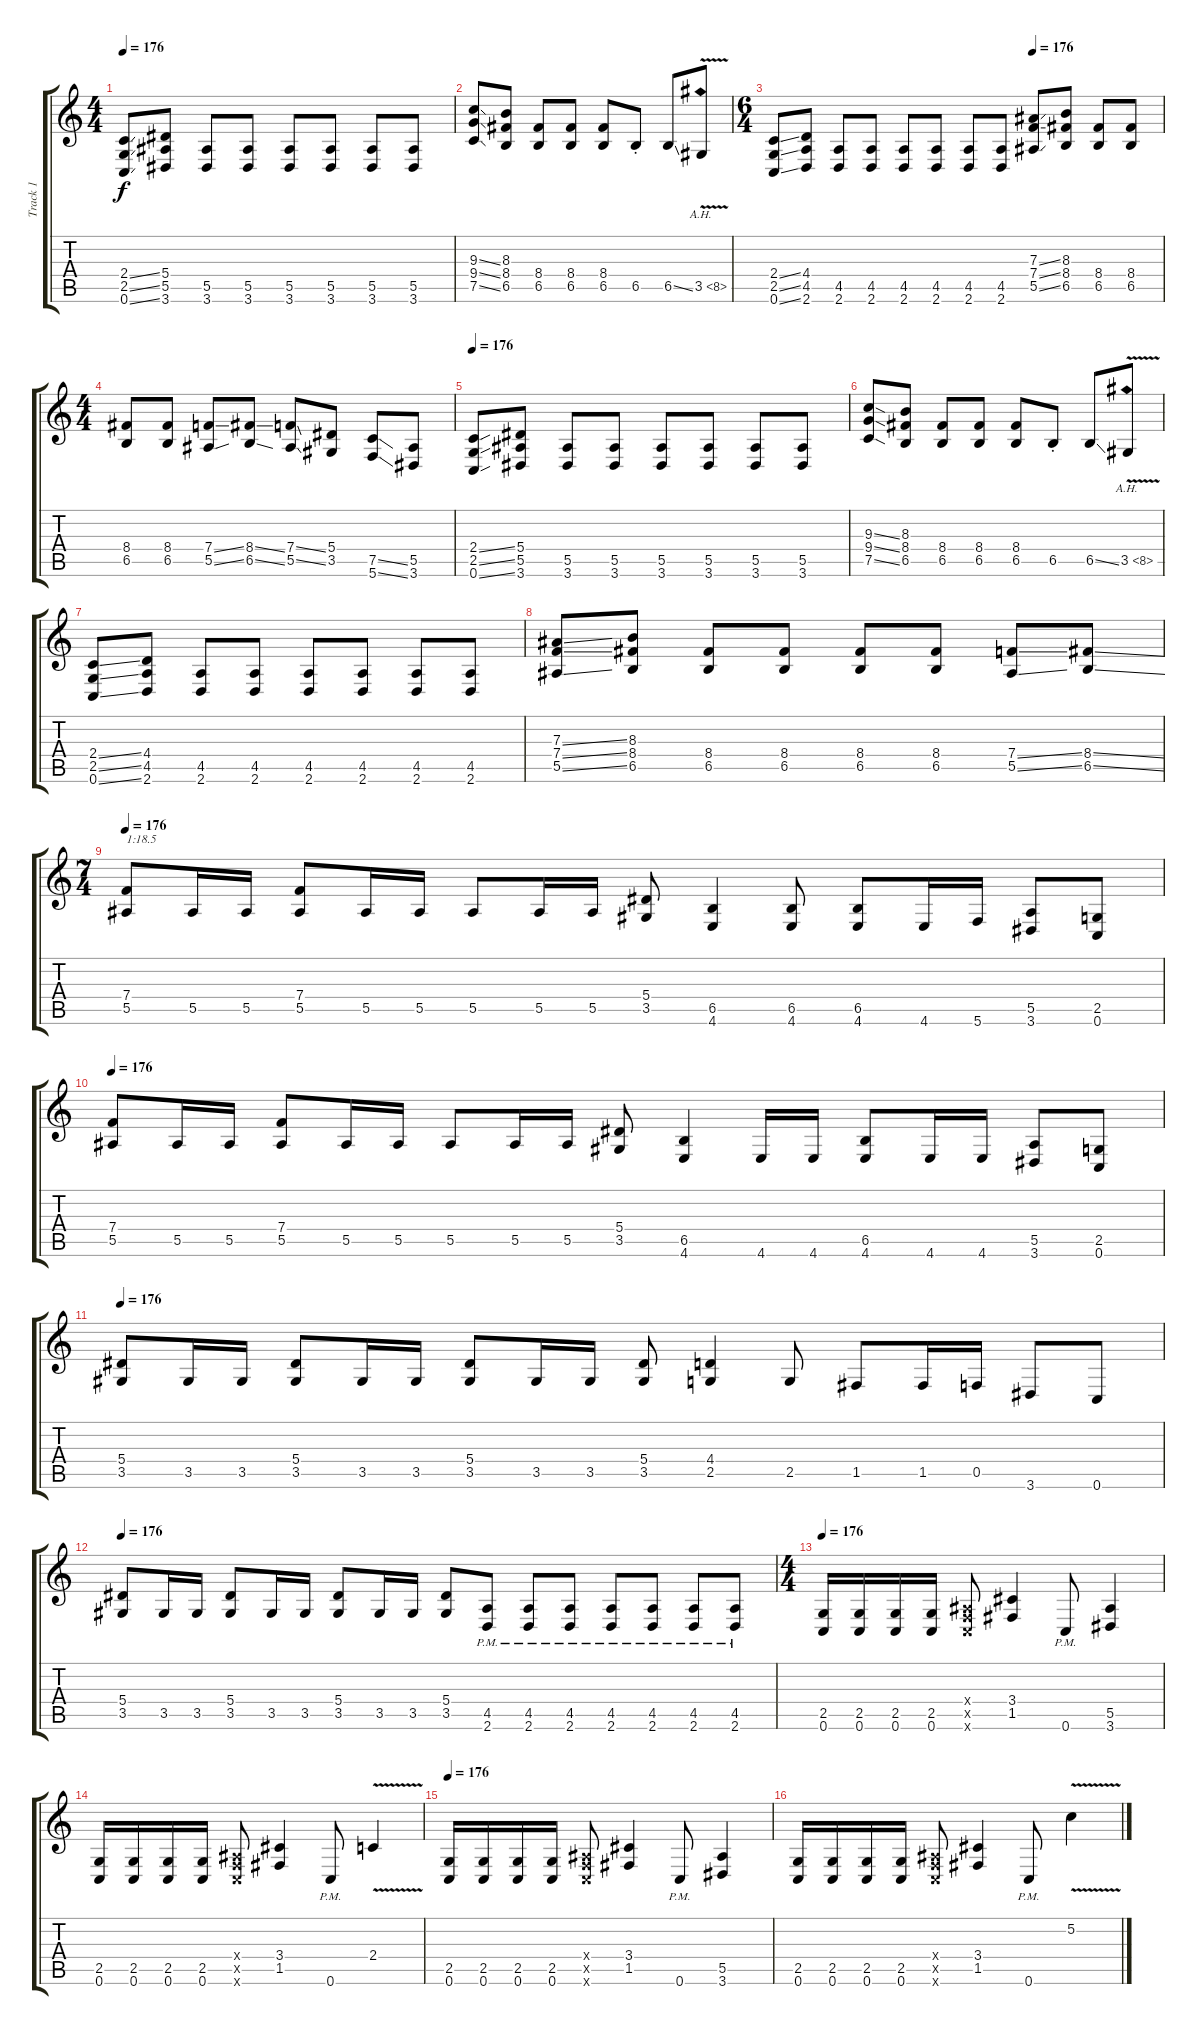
\track ("Track 1" "Track 1") {instrument overdrivenguitar}
\staff {score tabs}
\tuning (C4 G3 Eb3 Bb2 F2 C2) {hide}
\ts (4 4)
\tempo 176
\clef g2
\ks c
(2.4{ss} 2.5{ss} 0.6{ss}).8{dy f} (5.4 5.5 3.6).8 (5.5 3.6).8 (5.5 3.6).8 (5.5 3.6).8 (5.5 3.6).8 (5.5 3.6).8 (5.5 3.6).8 |
(9.3{ss} 9.4{ss} 7.5{ss}).8 (8.3 8.4 6.5).8 (8.4 6.5).8 (8.4 6.5).8 (8.4 6.5).8 6.5{st}.8 6.5{ss}.8 3.5{ah 5 v}.8 |
\ts (6 4)
\tempo (176 0.6666666666666666)
(2.4{ss} 2.5{ss} 0.6{ss}).8 (4.4 4.5 2.6).8 (4.5 2.6).8 (4.5 2.6).8 (4.5 2.6).8 (4.5 2.6).8 (4.5 2.6).8 (4.5 2.6).8 (7.3{ss} 7.4{ss} 5.5{ss}).8 (8.3 8.4 6.5).8 (8.4 6.5).8 (8.4 6.5).8 |
\ts (4 4)
(8.4 6.5).8 (8.4 6.5).8 (7.4{ss} 5.5{ss}).8 (8.4{ss} 6.5{ss}).8 (7.4{ss} 5.5{ss}).8 (5.4 3.5).8 (7.5{ss} 5.6{ss}).8 (5.5 3.6).8 |
\tempo 176
(2.4{ss} 2.5{ss} 0.6{ss}).8 (5.4 5.5 3.6).8 (5.5 3.6).8 (5.5 3.6).8 (5.5 3.6).8 (5.5 3.6).8 (5.5 3.6).8 (5.5 3.6).8 |
(9.3{ss} 9.4{ss} 7.5{ss}).8 (8.3 8.4 6.5).8 (8.4 6.5).8 (8.4 6.5).8 (8.4 6.5).8 6.5{st}.8 6.5{ss}.8 3.5{ah 5 v}.8 |
(2.4{ss} 2.5{ss} 0.6{ss}).8 (4.4 4.5 2.6).8 (4.5 2.6).8 (4.5 2.6).8 (4.5 2.6).8 (4.5 2.6).8 (4.5 2.6).8 (4.5 2.6).8 |
(7.3{ss} 7.4{ss} 5.5{ss}).8 (8.3 8.4 6.5).8 (8.4 6.5).8 (8.4 6.5).8 (8.4 6.5).8 (8.4 6.5).8 (7.4{ss} 5.5{ss}).8 (8.4{ss} 6.5{ss}).8 |
\ts (7 4)
\tempo 176
(7.4 5.5).8{txt "1:18.5"} 5.5.16 5.5.16 (7.4 5.5).8 5.5.16 5.5.16 5.5.8 5.5.16 5.5.16 (5.4 3.5).8 (6.5 4.6).4 (6.5 4.6).8 (6.5 4.6).8 4.6.16 5.6.16 (5.5 3.6).8 (2.5 0.6).8 |
\tempo 176
(7.4 5.5).8 5.5.16 5.5.16 (7.4 5.5).8 5.5.16 5.5.16 5.5.8 5.5.16 5.5.16 (5.4 3.5).8 (6.5 4.6).4 4.6.16 4.6.16 (6.5 4.6).8 4.6.16 4.6.16 (5.5 3.6).8 (2.5 0.6).8 |
\tempo 176
(5.4 3.5).8 3.5.16 3.5.16 (5.4 3.5).8 3.5.16 3.5.16 (5.4 3.5).8 3.5.16 3.5.16 (5.4 3.5).8 (4.4 2.5).4 2.5.8 1.5.8 1.5.16 0.5.16 3.6.8 0.6.8 |
\tempo 176
(5.4 3.5).8 3.5.16 3.5.16 (5.4 3.5).8 3.5.16 3.5.16 (5.4 3.5).8 3.5.16 3.5.16 (5.4 3.5).8 (4.5{pm} 2.6{pm}).8 (4.5{pm} 2.6{pm}).8 (4.5{pm} 2.6{pm}).8 (4.5{pm} 2.6{pm}).8 (4.5{pm} 2.6{pm}).8 (4.5{pm} 2.6{pm}).8 (4.5{pm} 2.6{pm}).8 |
\ts (4 4)
\tempo 176
(2.5 0.6).16 (2.5 0.6).16 (2.5 0.6).16 (2.5 0.6).16 (0.4{x} 0.5{x} 0.6{x}).8 (3.4 1.5).4 0.6{pm}.8 (5.5 3.6).4 |
(2.5 0.6).16 (2.5 0.6).16 (2.5 0.6).16 (2.5 0.6).16 (0.4{x} 0.5{x} 0.6{x}).8 (3.4 1.5).4 0.6{pm}.8 2.4{v}.4 |
\tempo 176
(2.5 0.6).16 (2.5 0.6).16 (2.5 0.6).16 (2.5 0.6).16 (0.4{x} 0.5{x} 0.6{x}).8 (3.4 1.5).4 0.6{pm}.8 (5.5 3.6).4 |
(2.5 0.6).16 (2.5 0.6).16 (2.5 0.6).16 (2.5 0.6).16 (0.4{x} 0.5{x} 0.6{x}).8 (3.4 1.5).4 0.6{pm}.8 5.2{v}.4
